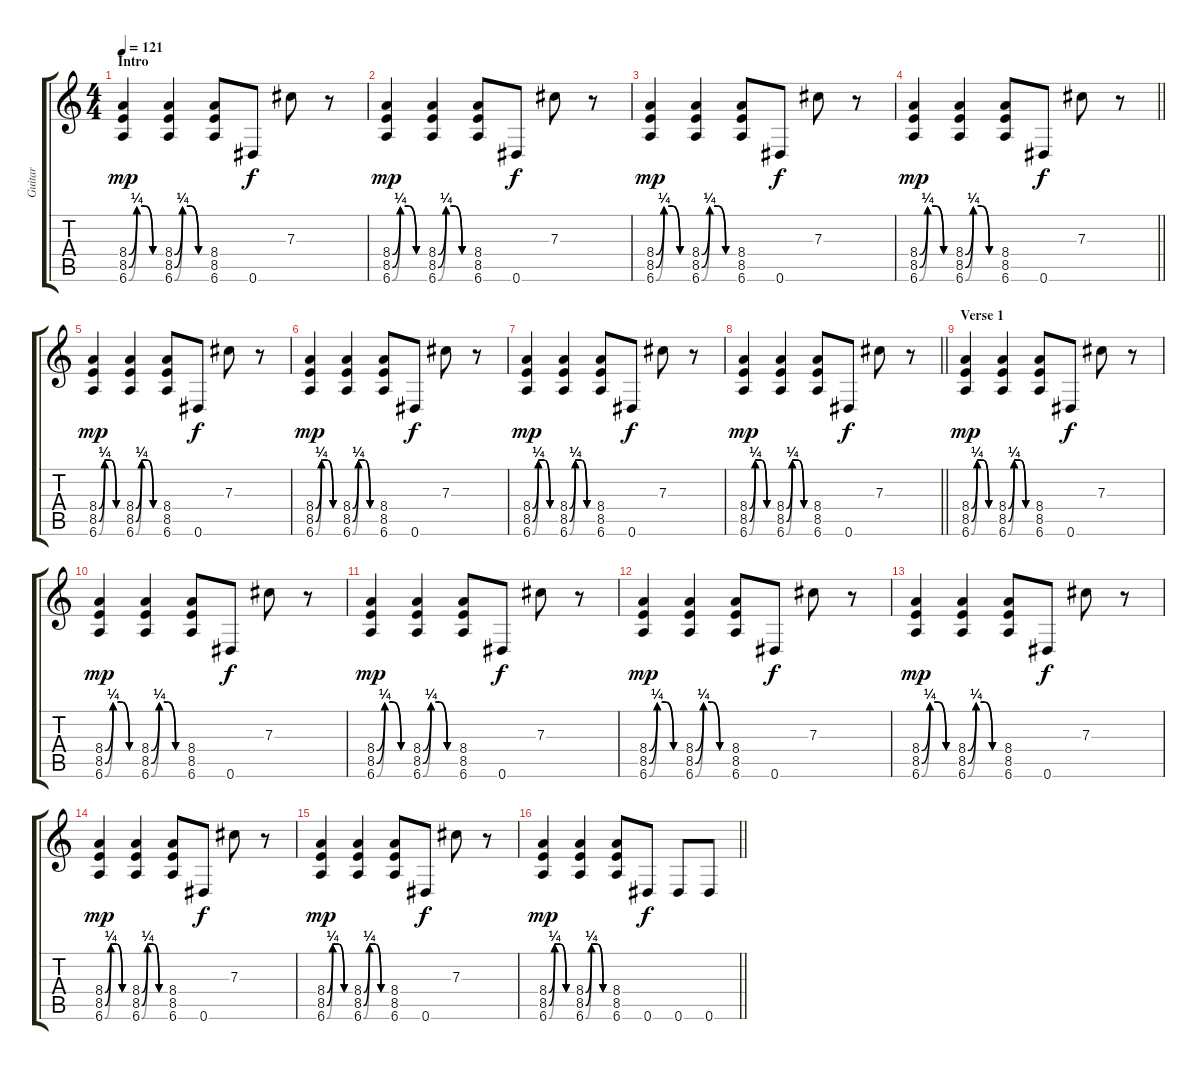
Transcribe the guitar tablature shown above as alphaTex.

\track ("Guitar" "Guitar") {instrument distortionguitar}
\staff {score tabs}
\tuning (Eb4 Bb3 Gb3 Db3 Ab2 Eb2) {hide}
\ts (4 4)
\section ("" "Intro")
\tempo 121
\clef g2
\ks c
(8.4{be (custom 0 0 15 1 30 1 45 0 60 0)} 8.5{be (custom 0 0 15 1 30 1 45 0 60 0)} 6.6{be (custom 0 0 15 1 30 1 45 0 60 0)}).4{dy mp instrument distortionguitar} (8.4{be (custom 0 0 15 1 30 1 45 0 60 0)} 8.5{be (custom 0 0 15 1 30 1 45 0 60 0)} 6.6{be (custom 0 0 15 1 30 1 45 0 60 0)}).4 (8.4 8.5 6.6).8 0.6.8{dy f} 7.3.8 r.8 |
(8.4{be (custom 0 0 15 1 30 1 45 0 60 0)} 8.5{be (custom 0 0 15 1 30 1 45 0 60 0)} 6.6{be (custom 0 0 15 1 30 1 45 0 60 0)}).4{dy mp} (8.4{be (custom 0 0 15 1 30 1 45 0 60 0)} 8.5{be (custom 0 0 15 1 30 1 45 0 60 0)} 6.6{be (custom 0 0 15 1 30 1 45 0 60 0)}).4 (8.4 8.5 6.6).8 0.6.8{dy f} 7.3.8 r.8 |
(8.4{be (custom 0 0 15 1 30 1 45 0 60 0)} 8.5{be (custom 0 0 15 1 30 1 45 0 60 0)} 6.6{be (custom 0 0 15 1 30 1 45 0 60 0)}).4{dy mp} (8.4{be (custom 0 0 15 1 30 1 45 0 60 0)} 8.5{be (custom 0 0 15 1 30 1 45 0 60 0)} 6.6{be (custom 0 0 15 1 30 1 45 0 60 0)}).4 (8.4 8.5 6.6).8 0.6.8{dy f} 7.3.8 r.8 |
\barLineRight lightlight
(8.4{be (custom 0 0 15 1 30 1 45 0 60 0)} 8.5{be (custom 0 0 15 1 30 1 45 0 60 0)} 6.6{be (custom 0 0 15 1 30 1 45 0 60 0)}).4{dy mp} (8.4{be (custom 0 0 15 1 30 1 45 0 60 0)} 8.5{be (custom 0 0 15 1 30 1 45 0 60 0)} 6.6{be (custom 0 0 15 1 30 1 45 0 60 0)}).4 (8.4 8.5 6.6).8 0.6.8{dy f} 7.3.8 r.8 |
(8.4{be (custom 0 0 15 1 30 1 45 0 60 0)} 8.5{be (custom 0 0 15 1 30 1 45 0 60 0)} 6.6{be (custom 0 0 15 1 30 1 45 0 60 0)}).4{dy mp} (8.4{be (custom 0 0 15 1 30 1 45 0 60 0)} 8.5{be (custom 0 0 15 1 30 1 45 0 60 0)} 6.6{be (custom 0 0 15 1 30 1 45 0 60 0)}).4 (8.4 8.5 6.6).8 0.6.8{dy f} 7.3.8 r.8 |
(8.4{be (custom 0 0 15 1 30 1 45 0 60 0)} 8.5{be (custom 0 0 15 1 30 1 45 0 60 0)} 6.6{be (custom 0 0 15 1 30 1 45 0 60 0)}).4{dy mp} (8.4{be (custom 0 0 15 1 30 1 45 0 60 0)} 8.5{be (custom 0 0 15 1 30 1 45 0 60 0)} 6.6{be (custom 0 0 15 1 30 1 45 0 60 0)}).4 (8.4 8.5 6.6).8 0.6.8{dy f} 7.3.8 r.8 |
(8.4{be (custom 0 0 15 1 30 1 45 0 60 0)} 8.5{be (custom 0 0 15 1 30 1 45 0 60 0)} 6.6{be (custom 0 0 15 1 30 1 45 0 60 0)}).4{dy mp} (8.4{be (custom 0 0 15 1 30 1 45 0 60 0)} 8.5{be (custom 0 0 15 1 30 1 45 0 60 0)} 6.6{be (custom 0 0 15 1 30 1 45 0 60 0)}).4 (8.4 8.5 6.6).8 0.6.8{dy f} 7.3.8 r.8 |
\barLineRight lightlight
(8.4{be (custom 0 0 15 1 30 1 45 0 60 0)} 8.5{be (custom 0 0 15 1 30 1 45 0 60 0)} 6.6{be (custom 0 0 15 1 30 1 45 0 60 0)}).4{dy mp} (8.4{be (custom 0 0 15 1 30 1 45 0 60 0)} 8.5{be (custom 0 0 15 1 30 1 45 0 60 0)} 6.6{be (custom 0 0 15 1 30 1 45 0 60 0)}).4 (8.4 8.5 6.6).8 0.6.8{dy f} 7.3.8 r.8 |
\section ("" "Verse 1")
(8.4{be (custom 0 0 15 1 30 1 45 0 60 0)} 8.5{be (custom 0 0 15 1 30 1 45 0 60 0)} 6.6{be (custom 0 0 15 1 30 1 45 0 60 0)}).4{dy mp} (8.4{be (custom 0 0 15 1 30 1 45 0 60 0)} 8.5{be (custom 0 0 15 1 30 1 45 0 60 0)} 6.6{be (custom 0 0 15 1 30 1 45 0 60 0)}).4 (8.4 8.5 6.6).8 0.6.8{dy f} 7.3.8 r.8 |
(8.4{be (custom 0 0 15 1 30 1 45 0 60 0)} 8.5{be (custom 0 0 15 1 30 1 45 0 60 0)} 6.6{be (custom 0 0 15 1 30 1 45 0 60 0)}).4{dy mp} (8.4{be (custom 0 0 15 1 30 1 45 0 60 0)} 8.5{be (custom 0 0 15 1 30 1 45 0 60 0)} 6.6{be (custom 0 0 15 1 30 1 45 0 60 0)}).4 (8.4 8.5 6.6).8 0.6.8{dy f} 7.3.8 r.8 |
(8.4{be (custom 0 0 15 1 30 1 45 0 60 0)} 8.5{be (custom 0 0 15 1 30 1 45 0 60 0)} 6.6{be (custom 0 0 15 1 30 1 45 0 60 0)}).4{dy mp} (8.4{be (custom 0 0 15 1 30 1 45 0 60 0)} 8.5{be (custom 0 0 15 1 30 1 45 0 60 0)} 6.6{be (custom 0 0 15 1 30 1 45 0 60 0)}).4 (8.4 8.5 6.6).8 0.6.8{dy f} 7.3.8 r.8 |
(8.4{be (custom 0 0 15 1 30 1 45 0 60 0)} 8.5{be (custom 0 0 15 1 30 1 45 0 60 0)} 6.6{be (custom 0 0 15 1 30 1 45 0 60 0)}).4{dy mp} (8.4{be (custom 0 0 15 1 30 1 45 0 60 0)} 8.5{be (custom 0 0 15 1 30 1 45 0 60 0)} 6.6{be (custom 0 0 15 1 30 1 45 0 60 0)}).4 (8.4 8.5 6.6).8 0.6.8{dy f} 7.3.8 r.8 |
(8.4{be (custom 0 0 15 1 30 1 45 0 60 0)} 8.5{be (custom 0 0 15 1 30 1 45 0 60 0)} 6.6{be (custom 0 0 15 1 30 1 45 0 60 0)}).4{dy mp} (8.4{be (custom 0 0 15 1 30 1 45 0 60 0)} 8.5{be (custom 0 0 15 1 30 1 45 0 60 0)} 6.6{be (custom 0 0 15 1 30 1 45 0 60 0)}).4 (8.4 8.5 6.6).8 0.6.8{dy f} 7.3.8 r.8 |
(8.4{be (custom 0 0 15 1 30 1 45 0 60 0)} 8.5{be (custom 0 0 15 1 30 1 45 0 60 0)} 6.6{be (custom 0 0 15 1 30 1 45 0 60 0)}).4{dy mp} (8.4{be (custom 0 0 15 1 30 1 45 0 60 0)} 8.5{be (custom 0 0 15 1 30 1 45 0 60 0)} 6.6{be (custom 0 0 15 1 30 1 45 0 60 0)}).4 (8.4 8.5 6.6).8 0.6.8{dy f} 7.3.8 r.8 |
(8.4{be (custom 0 0 15 1 30 1 45 0 60 0)} 8.5{be (custom 0 0 15 1 30 1 45 0 60 0)} 6.6{be (custom 0 0 15 1 30 1 45 0 60 0)}).4{dy mp} (8.4{be (custom 0 0 15 1 30 1 45 0 60 0)} 8.5{be (custom 0 0 15 1 30 1 45 0 60 0)} 6.6{be (custom 0 0 15 1 30 1 45 0 60 0)}).4 (8.4 8.5 6.6).8 0.6.8{dy f} 7.3.8 r.8 |
\barLineRight lightlight
(8.4{be (custom 0 0 15 1 30 1 45 0 60 0)} 8.5{be (custom 0 0 15 1 30 1 45 0 60 0)} 6.6{be (custom 0 0 15 1 30 1 45 0 60 0)}).4{dy mp} (8.4{be (custom 0 0 15 1 30 1 45 0 60 0)} 8.5{be (custom 0 0 15 1 30 1 45 0 60 0)} 6.6{be (custom 0 0 15 1 30 1 45 0 60 0)}).4 (8.4 8.5 6.6).8 0.6.8{dy f} 0.6.8 0.6.8
